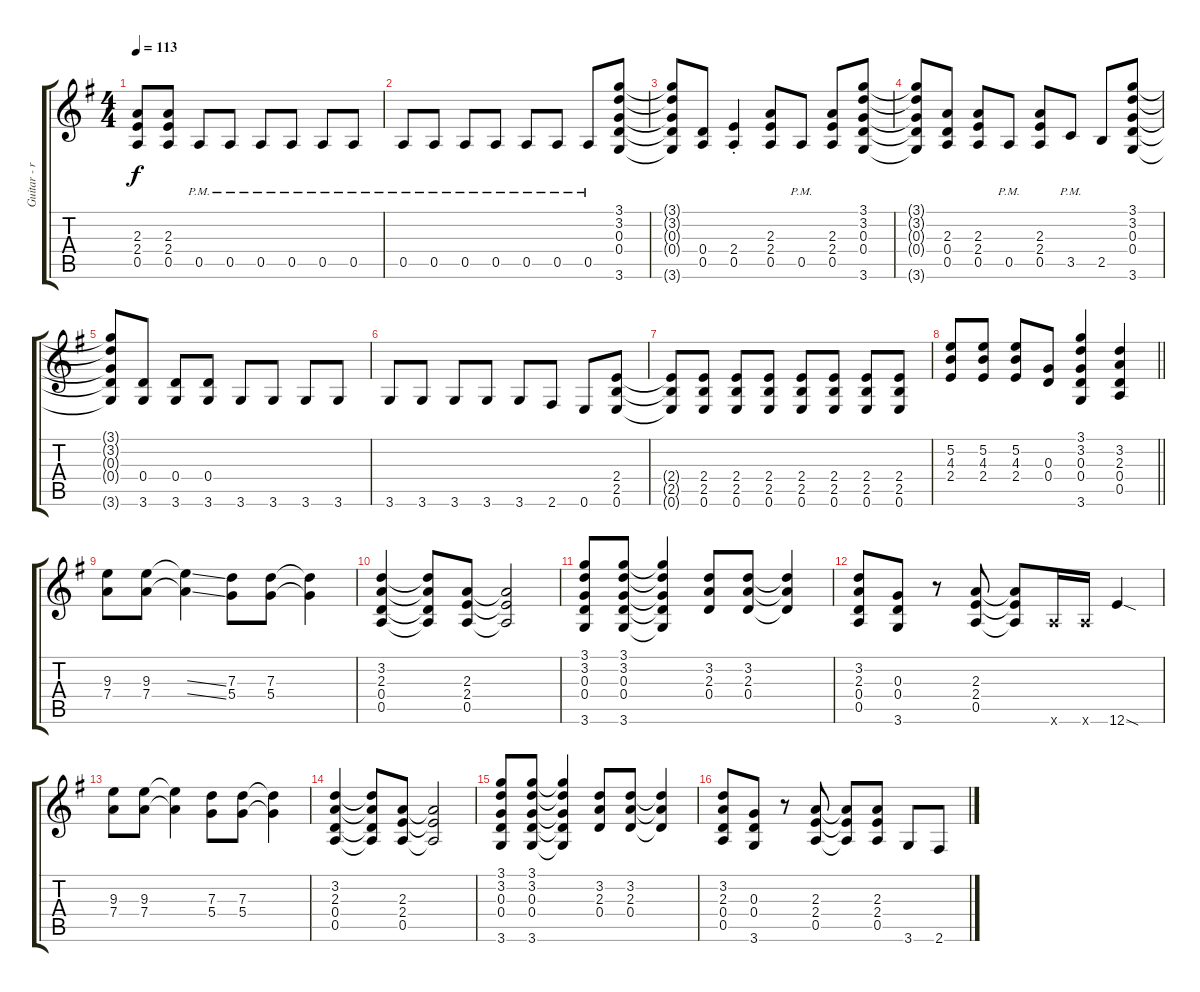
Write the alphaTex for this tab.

\track ("Guitar - rhythm - left" "Guitar - r") {instrument overdrivenguitar}
\staff {score tabs}
\tuning (E4 B3 G3 D3 A2 E2) {hide}
\ts (4 4)
\tempo 113
\clef g2
\ks g
(2.3{t} 2.4{t} 0.5{t}).8{dy f} (2.3 2.4 0.5).8 0.5{pm}.8 0.5{pm}.8 0.5{pm}.8 0.5{pm}.8 0.5{pm}.8 0.5{pm}.8 |
0.5{pm}.8 0.5{pm}.8 0.5{pm}.8 0.5{pm}.8 0.5{pm}.8 0.5{pm}.8 0.5{pm}.8 (3.1 3.2 0.3 0.4 3.6).8 |
(3.1{t} 3.2{t} 0.3{t} 0.4{t} 3.6{t}).8 (0.4 0.5).8 (2.4{st} 0.5{st}).4 (2.3 2.4 0.5).8 0.5{pm}.8 (2.3 2.4 0.5).8 (3.1 3.2 0.3 0.4 3.6).8 |
(3.1{t} 3.2{t} 0.3{t} 0.4{t} 3.6{t}).8 (2.3 0.4 0.5).8 (2.3 2.4 0.5).8 0.5{pm}.8 (2.3 2.4 0.5).8 3.5{pm}.8 2.5.8 (3.1 3.2 0.3 0.4 3.6).8 |
(3.1{t} 3.2{t} 0.3{t} 0.4{t} 3.6{t}).8 (0.4 3.6).8 (0.4 3.6).8 (0.4 3.6).8 3.6.8 3.6.8 3.6.8 3.6.8 |
3.6.8 3.6.8 3.6.8 3.6.8 3.6.8 2.6.8 0.6.8 (2.4 2.5 0.6).8 |
(2.4{t} 2.5{t} 0.6{t}).8 (2.4 2.5 0.6).8 (2.4 2.5 0.6).8 (2.4 2.5 0.6).8 (2.4 2.5 0.6).8 (2.4 2.5 0.6).8 (2.4 2.5 0.6).8 (2.4 2.5 0.6).8 |
\barLineRight lightlight
(5.2 4.3 2.4).8 (5.2 4.3 2.4).8 (5.2 4.3 2.4).8 (0.3 0.4).8 (3.1 3.2 0.3 0.4 3.6).4 (3.2 2.3 0.4 0.5).4 |
(9.3 7.4).8 (9.3 7.4).8 (9.3{ss t} 7.4{ss t}).4 (7.3 5.4).8 (7.3 5.4).8 (7.3{t} 5.4{t}).4 |
(3.2 2.3 0.4 0.5).4 (3.2{t} 2.3{t} 0.4{t} 0.5{t}).8 (2.3 2.4 0.5).8 (2.3{t} 2.4{t} 0.5{t}).2 |
(3.1 3.2 0.3 0.4 3.6).8 (3.1 3.2 0.3 0.4 3.6).8 (3.1{t} 3.2{t} 0.3{t} 0.4{t} 3.6{t}).4 (3.2 2.3 0.4).8 (3.2 2.3 0.4).8 (3.2{t} 2.3{t} 0.4{t}).4 |
(3.2 2.3 0.4 0.5).8 (0.3 0.4 3.6).8 r.8 (2.3 2.4 0.5).8 (2.3{t} 2.4{t} 0.5{t}).8 5.6{x}.16 5.6{x}.16 12.6{sod}.4 |
(9.3 7.4).8 (9.3 7.4).8 (9.3{t} 7.4{t}).4 (7.3 5.4).8 (7.3 5.4).8 (7.3{t} 5.4{t}).4 |
(3.2 2.3 0.4 0.5).4 (3.2{t} 2.3{t} 0.4{t} 0.5{t}).8 (2.3 2.4 0.5).8 (2.3{t} 2.4{t} 0.5{t}).2 |
(3.1 3.2 0.3 0.4 3.6).8 (3.1 3.2 0.3 0.4 3.6).8 (3.1{t} 3.2{t} 0.3{t} 0.4{t} 3.6{t}).4 (3.2 2.3 0.4).8 (3.2 2.3 0.4).8 (3.2{t} 2.3{t} 0.4{t}).4 |
(3.2 2.3 0.4 0.5).8 (0.3 0.4 3.6).8 r.8 (2.3 2.4 0.5).8 (2.3{t} 2.4{t} 0.5{t}).8 (2.3 2.4 0.5).8 3.6.8 2.6.8
